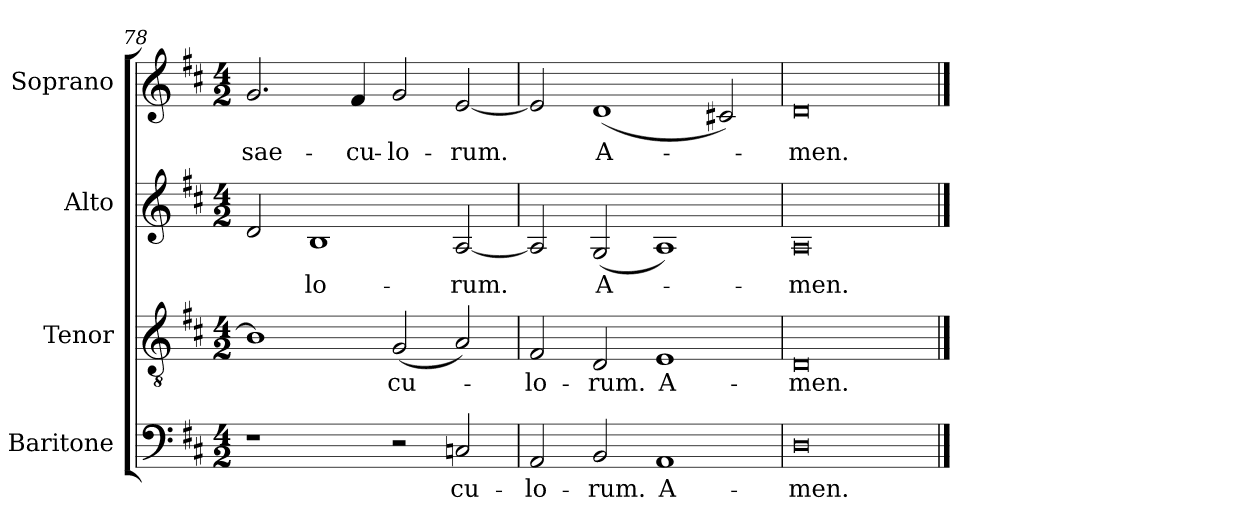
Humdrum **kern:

**kern	**text	**kern	**text	**kern	**text	**kern	**text
*part4	*part4	*part3	*part3	*part2	*part2	*part1	*part1
*staff4	*staff4	*staff3	*staff3	*staff2	*staff2	*staff1	*staff1
*I"Baritone	*	*I"Tenor	*	*I"Alto	*	*I"Soprano	*
*I'Bar.	*	*I'T.	*	*I'A.	*	*I'S.	*
*clefF4	*	*clefGv2	*	*clefG2	*	*clefG2	*
*	*	*ITrd7c12	*	*	*	*	*
*k[f#c#]	*	*k[f#c#]	*	*k[f#c#]	*	*k[f#c#]	*
*D:	*	*D:	*	*D:	*	*D:	*
*M4/2	*	*M4/2	*	*M4/2	*	*M4/2	*
=78	=78	=78	=78	=78	=78	=78	=78
!	!	!	!	!	!	!	!LO:LY:b:color=#000000
1r	.	1BBi]	.	2di/	.	2.gi/	sae-
!	!	!	!	!	!LO:LY:b:color=#000000	!	!
.	.	.	.	1Bi	-lo-	.	.
!	!	!	!	!	!	!	!LO:LY:b:color=#000000
.	.	.	.	.	.	4f#i/	-cu-
!	!	!	!LO:LY:b:color=#000000	!	!	!	!
!	!	!	!	!	!	!	!LO:LY:b:color=#000000
2r	.	(2GGi/	-cu-	.	.	2gi/	-lo-
!	!LO:LY:b:color=#000000	!	!	!	!	!	!
!	!	!	!	!	!LO:LY:b:color=#000000	!	!
!	!	!	!	!	!	!	!LO:LY:b:color=#000000
2Cni/	-cu-	2AAi/)	.	[2Ai/	-rum.	[2ei/	-rum.
=79	=79	=79	=79	=79	=79	=79	=79
!	!LO:LY:b:color=#000000	!	!	!	!	!	!
!	!	!	!LO:LY:b:color=#000000	!	!	!	!
2AAi/	-lo-	2FF#i/	-lo-	2Ai/]	.	2ei/]	.
!	!LO:LY:b:color=#000000	!	!	!	!	!	!
!	!	!	!LO:LY:b:color=#000000	!	!	!	!
!	!	!	!	!	!LO:LY:b:color=#000000	!	!
!	!	!	!	!	!	!	!LO:LY:b:color=#000000
2BBi/	-rum.	2DDi/	-rum.	(2Gi/	A-	(1di	A-
!	!LO:LY:b:color=#000000	!	!	!	!	!	!
!	!	!	!LO:LY:b:color=#000000	!	!	!	!
1AAi	A-	1EEi	A-	1Ai)	.	.	.
.	.	.	.	.	.	2c#Xi/)	.
=80	=80	=80	=80	=80	=80	=80	=80
!	!LO:LY:b:color=#000000	!	!	!	!	!	!
!	!	!	!LO:LY:b:color=#000000	!	!	!	!
!	!	!	!	!	!LO:LY:b:color=#000000	!	!
!	!	!	!	!	!	!	!LO:LY:b:color=#000000
0Di	-men.	0DDi	-men.	0Ai	-men.	0di	-men.
==	==	==	==	==	==	==	==
*-	*-	*-	*-	*-	*-	*-	*-
